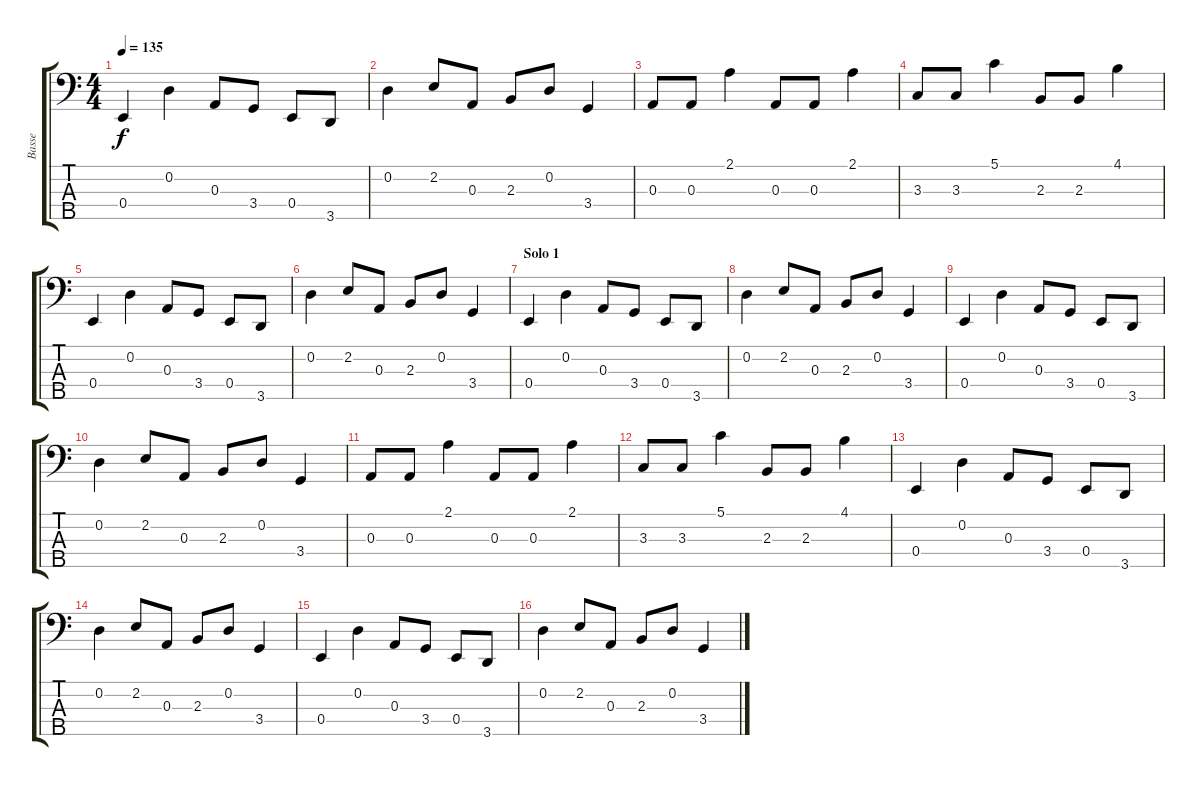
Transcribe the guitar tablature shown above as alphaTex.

\track ("Basse" "Basse") {instrument electricbassfinger}
\staff {score tabs}
\tuning (G2 D2 A1 E1 B0) {hide}
\ts (4 4)
\tempo 135
\clef f4
\ks c
0.4.4{dy f} 0.2.4 0.3.8 3.4.8 0.4.8 3.5.8 |
0.2.4 2.2.8 0.3.8 2.3.8 0.2.8 3.4.4 |
0.3.8 0.3.8 2.1.4 0.3.8 0.3.8 2.1.4 |
3.3.8 3.3.8 5.1.4 2.3.8 2.3.8 4.1.4 |
0.4.4 0.2.4 0.3.8 3.4.8 0.4.8 3.5.8 |
0.2.4 2.2.8 0.3.8 2.3.8 0.2.8 3.4.4 |
\section ("" "Solo 1")
0.4.4 0.2.4 0.3.8 3.4.8 0.4.8 3.5.8 |
0.2.4 2.2.8 0.3.8 2.3.8 0.2.8 3.4.4 |
0.4.4 0.2.4 0.3.8 3.4.8 0.4.8 3.5.8 |
0.2.4 2.2.8 0.3.8 2.3.8 0.2.8 3.4.4 |
0.3.8 0.3.8 2.1.4 0.3.8 0.3.8 2.1.4 |
3.3.8 3.3.8 5.1.4 2.3.8 2.3.8 4.1.4 |
0.4.4 0.2.4 0.3.8 3.4.8 0.4.8 3.5.8 |
0.2.4 2.2.8 0.3.8 2.3.8 0.2.8 3.4.4 |
0.4.4 0.2.4 0.3.8 3.4.8 0.4.8 3.5.8 |
0.2.4 2.2.8 0.3.8 2.3.8 0.2.8 3.4.4
